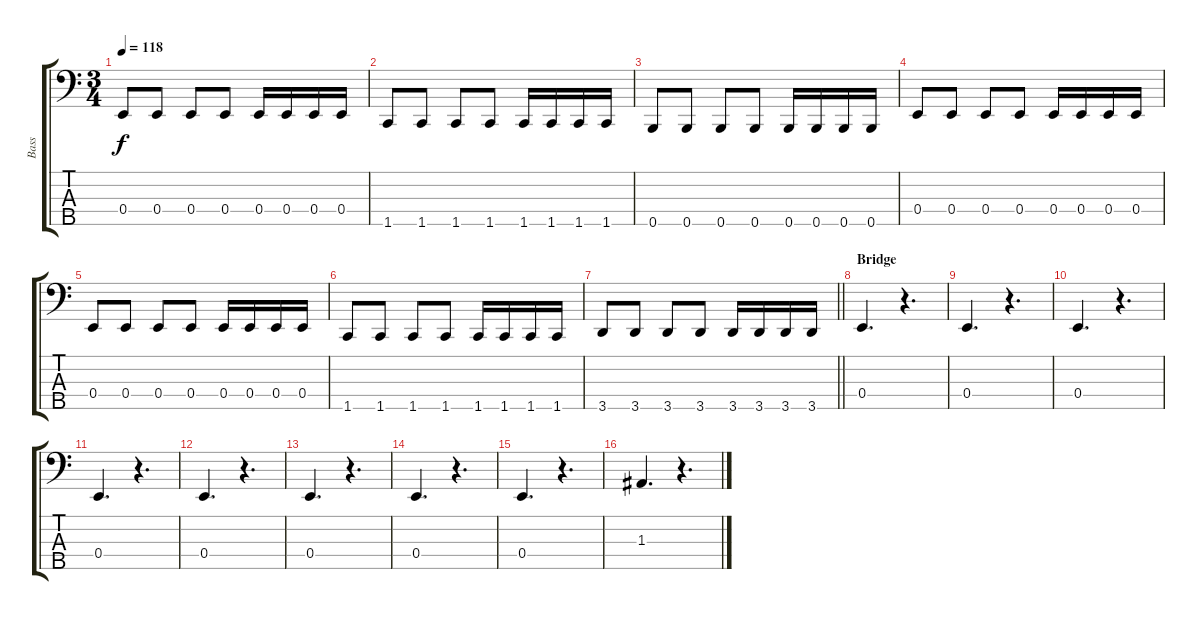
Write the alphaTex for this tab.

\track ("Bass" "Bass") {instrument electricbassfinger}
\staff {score tabs}
\tuning (G2 D2 A1 E1 B0) {hide}
\ts (3 4)
\tempo 118
\clef f4
\ks c
0.4.8{dy f} 0.4.8 0.4.8 0.4.8 0.4.16 0.4.16 0.4.16 0.4.16 |
1.5.8 1.5.8 1.5.8 1.5.8 1.5.16 1.5.16 1.5.16 1.5.16 |
0.5.8 0.5.8 0.5.8 0.5.8 0.5.16 0.5.16 0.5.16 0.5.16 |
0.4.8 0.4.8 0.4.8 0.4.8 0.4.16 0.4.16 0.4.16 0.4.16 |
0.4.8 0.4.8 0.4.8 0.4.8 0.4.16 0.4.16 0.4.16 0.4.16 |
1.5.8 1.5.8 1.5.8 1.5.8 1.5.16 1.5.16 1.5.16 1.5.16 |
\barLineRight lightlight
3.5.8 3.5.8 3.5.8 3.5.8 3.5.16 3.5.16 3.5.16 3.5.16 |
\section ("" "Bridge")
0.4.4{d} r.4{d} |
0.4.4{d} r.4{d} |
0.4.4{d} r.4{d} |
0.4.4{d} r.4{d} |
0.4.4{d} r.4{d} |
0.4.4{d} r.4{d} |
0.4.4{d} r.4{d} |
0.4.4{d} r.4{d} |
1.3.4{d} r.4{d}
